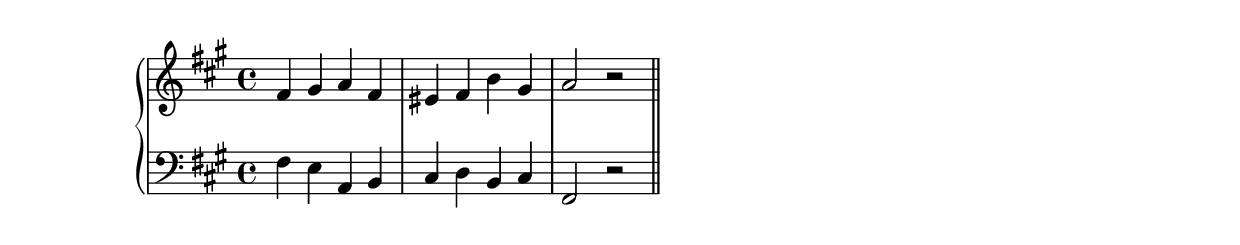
\version "2.12.0"
\new PianoStaff <<
  \new Staff {
    \relative c'{
      \time 4/4
      \key a \major
      fis4 gis a fis 
      eis fis b gis 
      a2 r2
      \bar "||"
    }
  }
  \new Staff {
    \relative c{
      \time 4/4
      \key a \major
      \clef bass
      fis4 e a, b 
      cis d b cis 
      fis,2 r2
    }
  }
>>